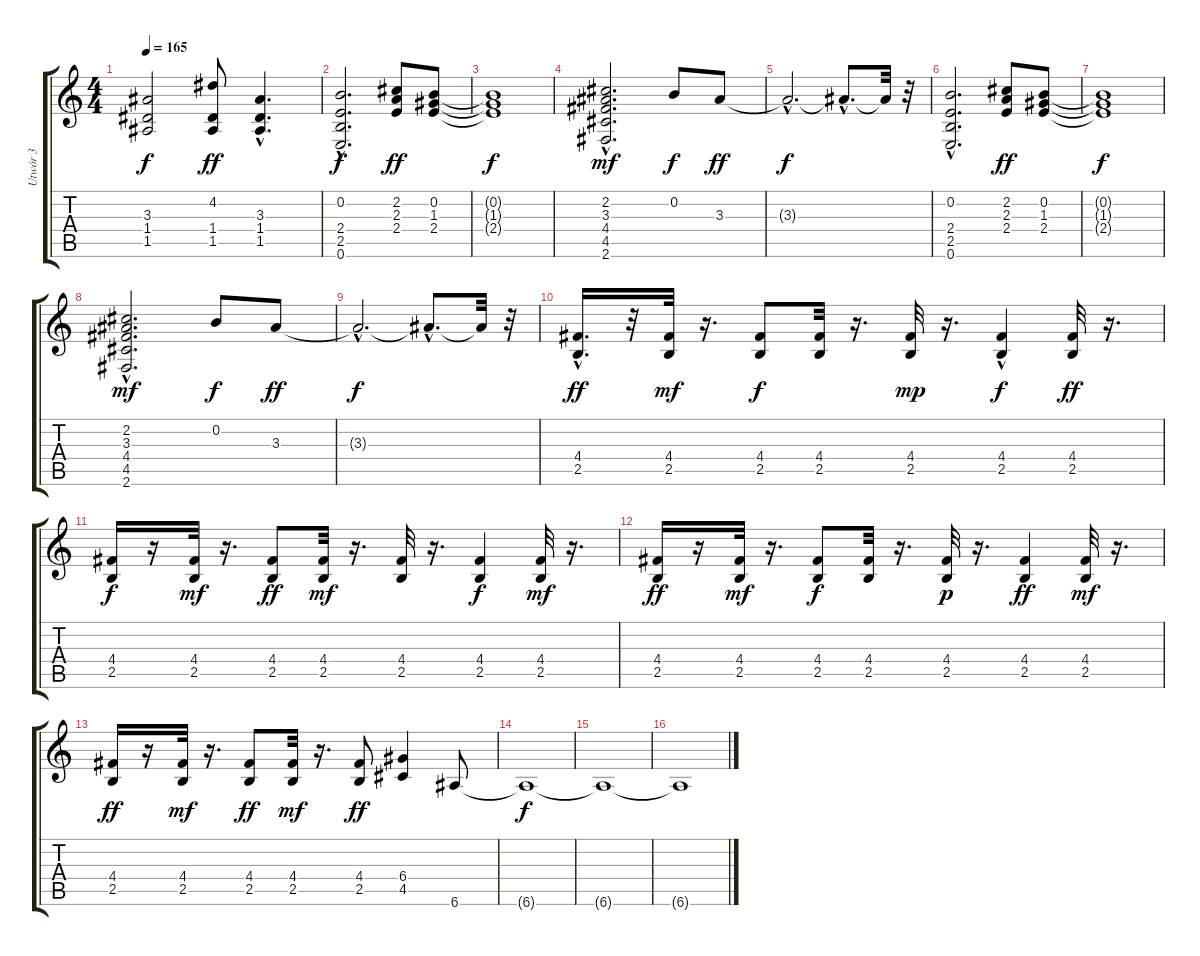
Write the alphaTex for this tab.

\track ("Utwór 3" "Utwór 3") {instrument distortionguitar}
\staff {score tabs}
\tuning (E4 B3 G3 D3 A2 E2) {hide}
\ts (4 4)
\tempo 165
\clef g2
\ks c
(3.3 1.4 1.5).2{dy f} (4.2 1.4 1.5).8{dy ff} (3.3{hac} 1.4{hac} 1.5{hac}).4{d} |
(0.2 2.4{hac} 2.5 0.6).2{d dy f} (2.2 2.3 2.4).8{dy ff} (0.2 1.3 2.4).8 |
(0.2{t} 1.3{t} 2.4{t}).1{dy f} |
(2.2 3.3{hac} 4.4 4.5 2.6).2{d dy mf} 0.2.8{dy f} 3.3.8{dy ff} |
3.3{hac t}.2{d dy f} 3.3{hac t}.8{d} 3.3{t}.32 r.32 |
(0.2 2.4{hac} 2.5 0.6).2{d} (2.2 2.3 2.4).8{dy ff} (0.2 1.3 2.4).8 |
(0.2{t} 1.3{t} 2.4{t}).1{dy f} |
(2.2 3.3{hac} 4.4 4.5 2.6).2{d dy mf} 0.2.8{dy f} 3.3.8{dy ff} |
3.3{hac t}.2{d dy f} 3.3{hac t}.8{d} 3.3{t}.32 r.32 |
(4.4 2.5{hac}).16{d dy ff} r.32 (4.4 2.5).32{dy mf} r.16{d} (4.4 2.5).8{dy f} (4.4 2.5).32 r.16{d} (4.4 2.5).32{dy mp} r.16{d} (4.4{hac} 2.5).4{dy f} (4.4 2.5).32{dy ff} r.16{d} |
(4.4 2.5).16{dy f} r.16 (4.4 2.5).32{dy mf} r.16{d} (4.4 2.5).8{dy ff} (4.4 2.5).32{dy mf} r.16{d} (4.4 2.5).32 r.16{d} (4.4 2.5).4{dy f} (4.4 2.5).32{dy mf} r.16{d} |
(4.4 2.5).16{dy ff} r.16 (4.4 2.5).32{dy mf} r.16{d} (4.4 2.5).8{dy f} (4.4 2.5).32 r.16{d} (4.4 2.5).32{dy p} r.16{d} (4.4 2.5).4{dy ff} (4.4 2.5).32{dy mf} r.16{d} |
(4.4 2.5).16{dy ff} r.16 (4.4 2.5).32{dy mf} r.16{d} (4.4 2.5).8{dy ff} (4.4 2.5).32{dy mf} r.16{d} (4.4 2.5).8{dy ff} (6.4 4.5).4 6.6.8 |
6.6{t}.1{dy f} |
6.6{t}.1 |
6.6{t}.1
